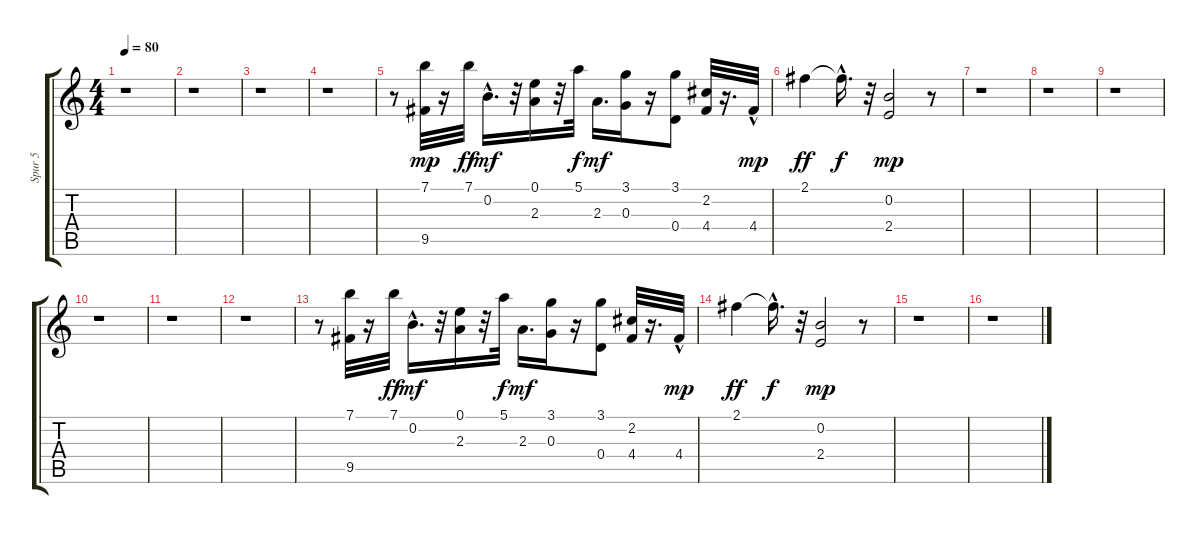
\track ("Spur 5" "Spur 5") {instrument acousticguitarsteel}
\staff {score tabs}
\tuning (E4 B3 G3 D3 A2 E2) {hide}
\ts (4 4)
\tempo 80
\clef g2
\ks c
r.1{dy mp} |
r.1 |
r.1 |
r.1 |
r.8 (7.1 9.5).32 r.16 7.1.32{dy ff} 0.2{hac}.16{d dy mf} r.32 (0.1 2.3).16 r.32 5.1.32{dy f} 2.3.16{d dy mf} (3.1 0.3).16 r.16 (3.1 0.4).8 (2.2 4.4).32 r.16{d} 4.4{hac}.32{dy mp} |
2.1.4{dy ff} 2.1{hac t}.16{d dy f} r.32 (0.2 2.4).2{dy mp} r.8 |
r.1 |
r.1 |
r.1 |
r.1 |
r.1 |
r.1 |
r.8 (7.1 9.5).32 r.16 7.1.32{dy ff} 0.2{hac}.16{d dy mf} r.32 (0.1 2.3).16 r.32 5.1.32{dy f} 2.3.16{d dy mf} (3.1 0.3).16 r.16 (3.1 0.4).8 (2.2 4.4).32 r.16{d} 4.4{hac}.32{dy mp} |
2.1.4{dy ff} 2.1{hac t}.16{d dy f} r.32 (0.2 2.4).2{dy mp} r.8 |
r.1 |
r.1
